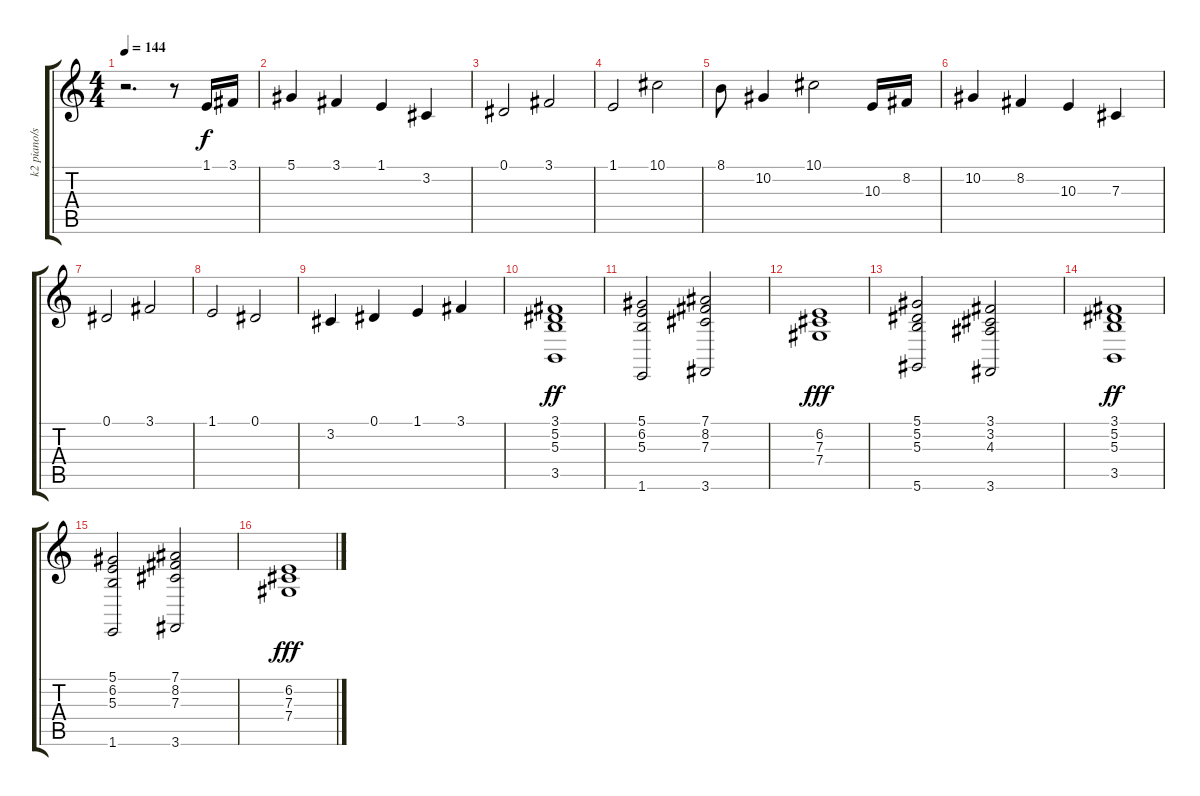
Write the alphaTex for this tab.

\track ("k2 piano/synth" "k2 piano/s") {instrument electricgrandpiano}
\staff {score tabs}
\tuning (Eb4 Bb3 Gb3 Db3 Ab2 Eb2) {hide}
\ts (4 4)
\tempo 144
\clef g2
\ks c
r.2{d dy fff} r.8 1.1.16{dy f volume 14} 3.1.16 |
5.1.4 3.1.4 1.1.4 3.2.4 |
0.1.2 3.1.2 |
1.1.2 10.1.2 |
8.1.8 10.2.4 10.1.2 10.3.16 8.2.16 |
10.2.4 8.2.4 10.3.4 7.3.4 |
0.1.2 3.1.2 |
1.1.2 0.1.2 |
3.2.4 0.1.4 1.1.4 3.1.4 |
(3.1 5.2 5.3 3.5).1{dy ff volume 9} |
(5.1 6.2 5.3 1.6).2 (7.1 8.2 7.3 3.6).2 |
(6.2 7.3 7.4).1{dy fff} |
(5.1 5.2 5.3 5.6).2 (3.1 3.2 4.3 3.6).2 |
(3.1 5.2 5.3 3.5).1{dy ff} |
(5.1 6.2 5.3 1.6).2 (7.1 8.2 7.3 3.6).2 |
(6.2 7.3 7.4).1{dy fff}
